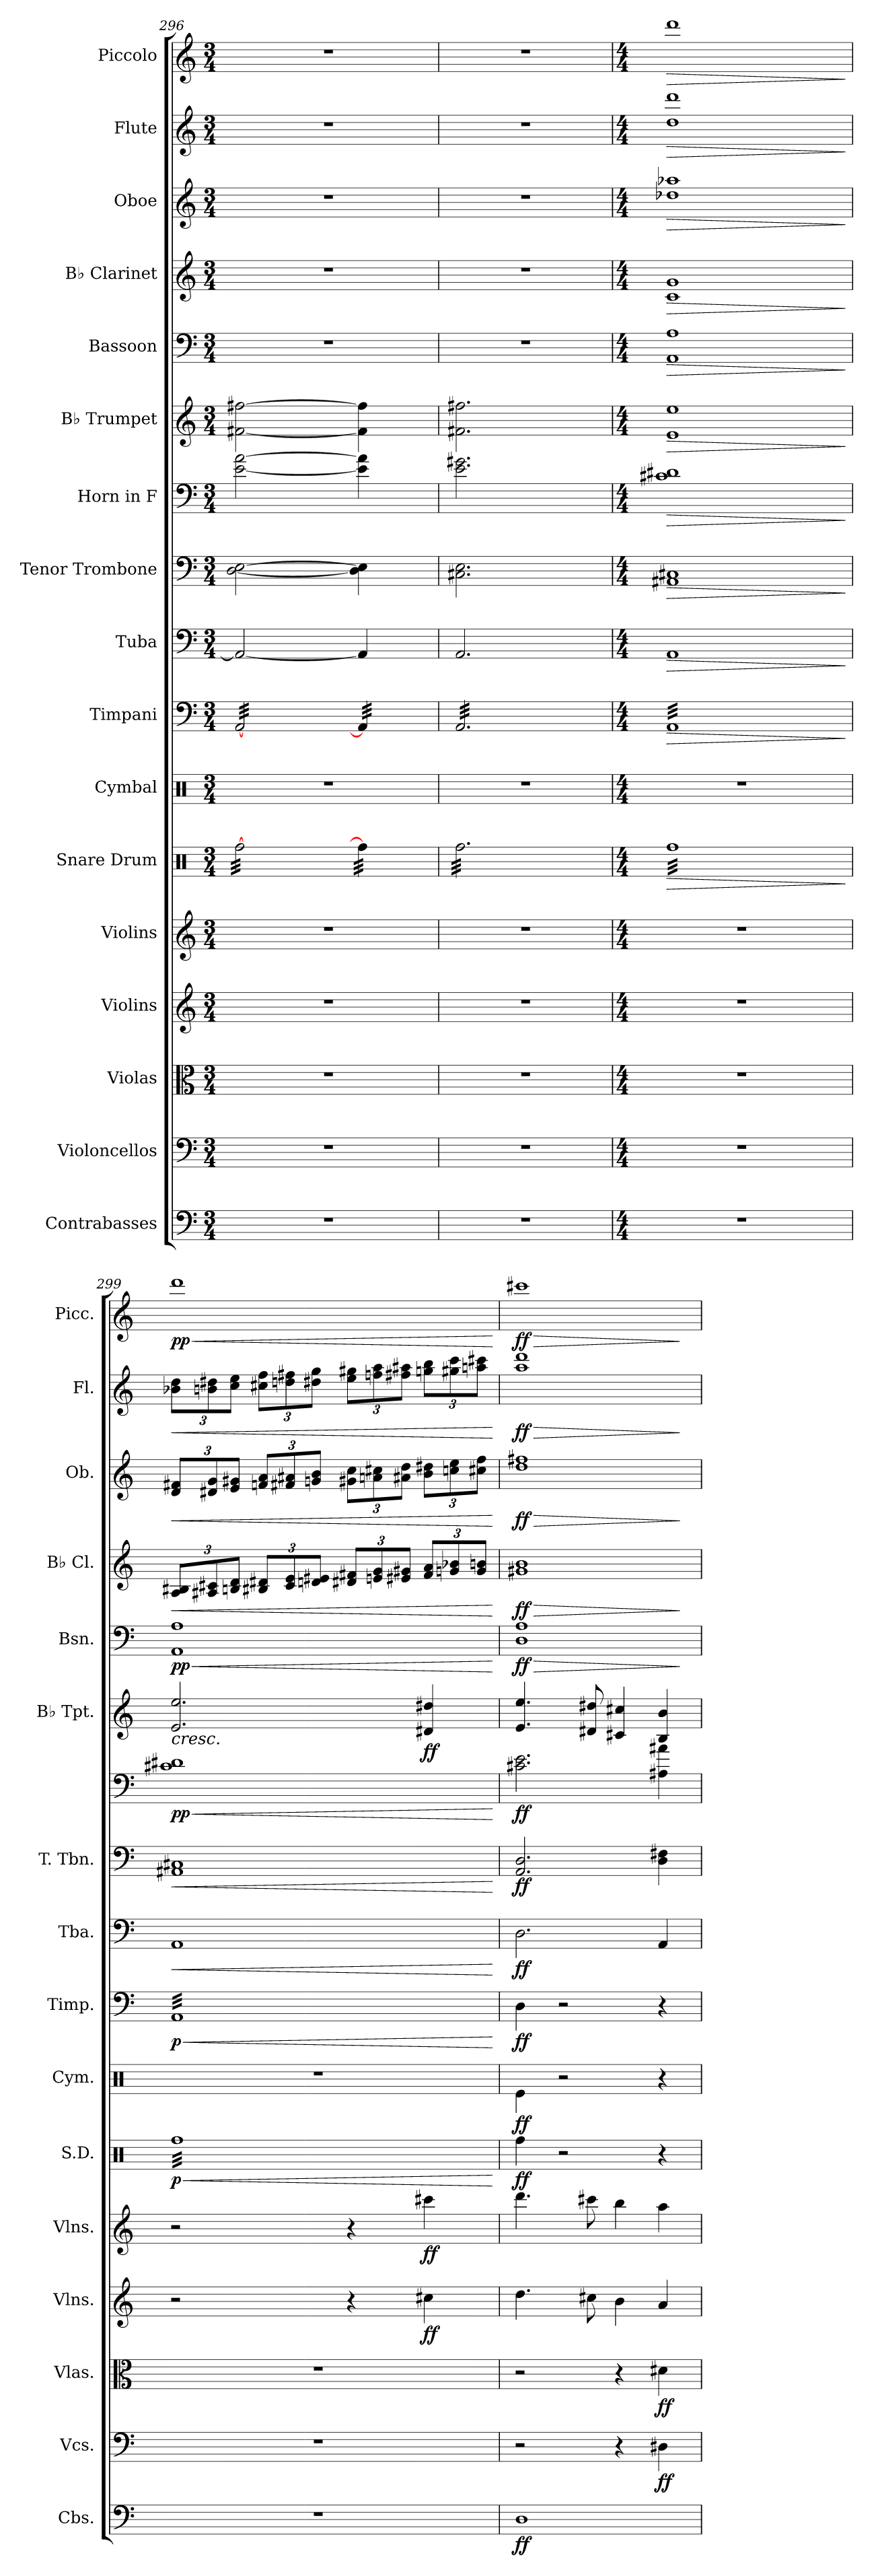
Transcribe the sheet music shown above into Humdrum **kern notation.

**kern	**dynam	**kern	**dynam	**kern	**dynam	**kern	**dynam	**kern	**dynam	**kern	**dynam	**kern	**dynam	**kern	**dynam	**kern	**dynam	**kern	**dynam	**kern	**dynam	**kern	**dynam	**kern	**dynam	**kern	**dynam	**kern	**dynam	**kern	**dynam	**kern	**dynam
*part17	*part17	*part16	*part16	*part15	*part15	*part14	*part14	*part13	*part13	*part12	*part12	*part11	*part11	*part10	*part10	*part9	*part9	*part8	*part8	*part7	*part7	*part6	*part6	*part5	*part5	*part4	*part4	*part3	*part3	*part2	*part2	*part1	*part1
*staff17	*staff17	*staff16	*staff16	*staff15	*staff15	*staff14	*staff14	*staff13	*staff13	*staff12	*staff12	*staff11	*staff11	*staff10	*staff10	*staff9	*staff9	*staff8	*staff8	*staff7	*staff7	*staff6	*staff6	*staff5	*staff5	*staff4	*staff4	*staff3	*staff3	*staff2	*staff2	*staff1	*staff1
*I"Contrabasses	*	*I"Violoncellos	*	*I"Violas	*	*I"Violins	*	*I"Violins	*	*I"Snare Drum	*	*I"Cymbal	*	*I"Timpani	*	*I"Tuba	*	*I"Tenor Trombone	*	*I"Horn in F	*	*I"B♭ Trumpet	*	*I"Bassoon	*	*I"B♭ Clarinet	*	*I"Oboe	*	*I"Flute	*	*I"Piccolo	*
*I'Cbs.	*	*I'Vcs.	*	*I'Vlas.	*	*I'Vlns.	*	*I'Vlns.	*	*I'S.D.	*	*I'Cym.	*	*I'Timp.	*	*I'Tba.	*	*I'T. Tbn.	*	*	*	*I'B♭ Tpt.	*	*I'Bsn.	*	*I'B♭ Cl.	*	*I'Ob.	*	*I'Fl.	*	*I'Picc.	*
*clefF4	*	*clefF4	*	*clefC3	*	*clefG2	*	*clefG2	*	*clefX	*	*clefX	*	*clefF4	*	*clefF4	*	*clefF4	*	*clefF4	*	*clefG2	*	*clefF4	*	*clefG2	*	*clefG2	*	*clefG2	*	*clefG2	*
*ITrd7c12	*	*	*	*	*	*	*	*	*	*	*	*	*	*	*	*	*	*	*	*ITrd4c7	*	*ITrd1c2	*	*	*	*ITrd1c2	*	*	*	*	*	*ITrd-7c-12	*
*k[]	*	*k[]	*	*k[]	*	*k[]	*	*k[]	*	*k[]	*	*k[]	*	*k[]	*	*k[]	*	*k[]	*	*k[b-]	*	*k[b-e-]	*	*k[]	*	*k[b-e-]	*	*k[]	*	*k[]	*	*k[]	*
*M3/4	*	*M3/4	*	*M3/4	*	*M3/4	*	*M3/4	*	*M3/4	*	*M3/4	*	*M3/4	*	*M3/4	*	*M3/4	*	*M3/4	*	*M3/4	*	*M3/4	*	*M3/4	*	*M3/4	*	*M3/4	*	*M3/4	*
=296	=296	=296	=296	=296	=296	=296	=296	=296	=296	=296	=296	=296	=296	=296	=296	=296	=296	=296	=296	=296	=296	=296	=296	=296	=296	=296	=296	=296	=296	=296	=296	=296	=296
*	*	*	*	*	*	*	*	*	*	*tremolo	*	*	*	*	*	*	*	*	*	*	*	*	*	*	*	*	*	*	*	*	*	*	*
*	*	*	*	*	*	*	*	*	*	*	*	*	*	*tremolo	*	*	*	*	*	*	*	*	*	*	*	*	*	*	*	*	*	*	*
2.r	.	2.r	.	2.r	.	2.r	.	2.r	.	[32Rff\LLL	.	2.r	.	[32AA/LLL	.	2AA/_	.	[2D\ [2E\	.	[2A\ [2d\	.	[2en\ [2een\	.	2.r	.	2.r	.	2.r	.	2.r	.	2.r	.
.	.	.	.	.	.	.	.	.	.	32Rff\	.	.	.	32AA/	.	.	.	.	.	.	.	.	.	.	.	.	.	.	.	.	.	.	.
.	.	.	.	.	.	.	.	.	.	32Rff\	.	.	.	32AA/	.	.	.	.	.	.	.	.	.	.	.	.	.	.	.	.	.	.	.
.	.	.	.	.	.	.	.	.	.	32Rff\	.	.	.	32AA/	.	.	.	.	.	.	.	.	.	.	.	.	.	.	.	.	.	.	.
.	.	.	.	.	.	.	.	.	.	32Rff\	.	.	.	32AA/	.	.	.	.	.	.	.	.	.	.	.	.	.	.	.	.	.	.	.
.	.	.	.	.	.	.	.	.	.	32Rff\	.	.	.	32AA/	.	.	.	.	.	.	.	.	.	.	.	.	.	.	.	.	.	.	.
.	.	.	.	.	.	.	.	.	.	32Rff\	.	.	.	32AA/	.	.	.	.	.	.	.	.	.	.	.	.	.	.	.	.	.	.	.
.	.	.	.	.	.	.	.	.	.	32Rff\	.	.	.	32AA/	.	.	.	.	.	.	.	.	.	.	.	.	.	.	.	.	.	.	.
.	.	.	.	.	.	.	.	.	.	32Rff\	.	.	.	32AA/	.	.	.	.	.	.	.	.	.	.	.	.	.	.	.	.	.	.	.
.	.	.	.	.	.	.	.	.	.	32Rff\	.	.	.	32AA/	.	.	.	.	.	.	.	.	.	.	.	.	.	.	.	.	.	.	.
.	.	.	.	.	.	.	.	.	.	32Rff\	.	.	.	32AA/	.	.	.	.	.	.	.	.	.	.	.	.	.	.	.	.	.	.	.
.	.	.	.	.	.	.	.	.	.	32Rff\	.	.	.	32AA/	.	.	.	.	.	.	.	.	.	.	.	.	.	.	.	.	.	.	.
.	.	.	.	.	.	.	.	.	.	32Rff\	.	.	.	32AA/	.	.	.	.	.	.	.	.	.	.	.	.	.	.	.	.	.	.	.
.	.	.	.	.	.	.	.	.	.	32Rff\	.	.	.	32AA/	.	.	.	.	.	.	.	.	.	.	.	.	.	.	.	.	.	.	.
.	.	.	.	.	.	.	.	.	.	32Rff\	.	.	.	32AA/	.	.	.	.	.	.	.	.	.	.	.	.	.	.	.	.	.	.	.
.	.	.	.	.	.	.	.	.	.	32Rff\JJJ	.	.	.	32AA/JJJ	.	.	.	.	.	.	.	.	.	.	.	.	.	.	.	.	.	.	.
.	.	.	.	.	.	.	.	.	.	32Rff\]LLL	.	.	.	32AA/]LLL	.	4AA/]	.	4D\] 4E\]	.	4A\] 4d\]	.	4e\] 4ee\]	.	.	.	.	.	.	.	.	.	.	.
.	.	.	.	.	.	.	.	.	.	32Rff\	.	.	.	32AA/	.	.	.	.	.	.	.	.	.	.	.	.	.	.	.	.	.	.	.
.	.	.	.	.	.	.	.	.	.	32Rff\	.	.	.	32AA/	.	.	.	.	.	.	.	.	.	.	.	.	.	.	.	.	.	.	.
.	.	.	.	.	.	.	.	.	.	32Rff\	.	.	.	32AA/	.	.	.	.	.	.	.	.	.	.	.	.	.	.	.	.	.	.	.
.	.	.	.	.	.	.	.	.	.	32Rff\	.	.	.	32AA/	.	.	.	.	.	.	.	.	.	.	.	.	.	.	.	.	.	.	.
.	.	.	.	.	.	.	.	.	.	32Rff\	.	.	.	32AA/	.	.	.	.	.	.	.	.	.	.	.	.	.	.	.	.	.	.	.
.	.	.	.	.	.	.	.	.	.	32Rff\	.	.	.	32AA/	.	.	.	.	.	.	.	.	.	.	.	.	.	.	.	.	.	.	.
.	.	.	.	.	.	.	.	.	.	32Rff\JJJ	.	.	.	32AA/JJJ	.	.	.	.	.	.	.	.	.	.	.	.	.	.	.	.	.	.	.
=297	=297	=297	=297	=297	=297	=297	=297	=297	=297	=297	=297	=297	=297	=297	=297	=297	=297	=297	=297	=297	=297	=297	=297	=297	=297	=297	=297	=297	=297	=297	=297	=297	=297
2.r	.	2.r	.	2.r	.	2.r	.	2.r	.	32Rff\LLL	.	2.r	.	32AA/LLL	.	2.AA/	.	2.C#X\ 2.E\	.	2.A\ 2.c#X\	.	2.en\ 2.een\	.	2.r	.	2.r	.	2.r	.	2.r	.	2.r	.
.	.	.	.	.	.	.	.	.	.	32Rff\	.	.	.	32AA/	.	.	.	.	.	.	.	.	.	.	.	.	.	.	.	.	.	.	.
.	.	.	.	.	.	.	.	.	.	32Rff\	.	.	.	32AA/	.	.	.	.	.	.	.	.	.	.	.	.	.	.	.	.	.	.	.
.	.	.	.	.	.	.	.	.	.	32Rff\	.	.	.	32AA/	.	.	.	.	.	.	.	.	.	.	.	.	.	.	.	.	.	.	.
.	.	.	.	.	.	.	.	.	.	32Rff\	.	.	.	32AA/	.	.	.	.	.	.	.	.	.	.	.	.	.	.	.	.	.	.	.
.	.	.	.	.	.	.	.	.	.	32Rff\	.	.	.	32AA/	.	.	.	.	.	.	.	.	.	.	.	.	.	.	.	.	.	.	.
.	.	.	.	.	.	.	.	.	.	32Rff\	.	.	.	32AA/	.	.	.	.	.	.	.	.	.	.	.	.	.	.	.	.	.	.	.
.	.	.	.	.	.	.	.	.	.	32Rff\	.	.	.	32AA/	.	.	.	.	.	.	.	.	.	.	.	.	.	.	.	.	.	.	.
.	.	.	.	.	.	.	.	.	.	32Rff\	.	.	.	32AA/	.	.	.	.	.	.	.	.	.	.	.	.	.	.	.	.	.	.	.
.	.	.	.	.	.	.	.	.	.	32Rff\	.	.	.	32AA/	.	.	.	.	.	.	.	.	.	.	.	.	.	.	.	.	.	.	.
.	.	.	.	.	.	.	.	.	.	32Rff\	.	.	.	32AA/	.	.	.	.	.	.	.	.	.	.	.	.	.	.	.	.	.	.	.
.	.	.	.	.	.	.	.	.	.	32Rff\	.	.	.	32AA/	.	.	.	.	.	.	.	.	.	.	.	.	.	.	.	.	.	.	.
.	.	.	.	.	.	.	.	.	.	32Rff\	.	.	.	32AA/	.	.	.	.	.	.	.	.	.	.	.	.	.	.	.	.	.	.	.
.	.	.	.	.	.	.	.	.	.	32Rff\	.	.	.	32AA/	.	.	.	.	.	.	.	.	.	.	.	.	.	.	.	.	.	.	.
.	.	.	.	.	.	.	.	.	.	32Rff\	.	.	.	32AA/	.	.	.	.	.	.	.	.	.	.	.	.	.	.	.	.	.	.	.
.	.	.	.	.	.	.	.	.	.	32Rff\	.	.	.	32AA/	.	.	.	.	.	.	.	.	.	.	.	.	.	.	.	.	.	.	.
.	.	.	.	.	.	.	.	.	.	32Rff\	.	.	.	32AA/	.	.	.	.	.	.	.	.	.	.	.	.	.	.	.	.	.	.	.
.	.	.	.	.	.	.	.	.	.	32Rff\	.	.	.	32AA/	.	.	.	.	.	.	.	.	.	.	.	.	.	.	.	.	.	.	.
.	.	.	.	.	.	.	.	.	.	32Rff\	.	.	.	32AA/	.	.	.	.	.	.	.	.	.	.	.	.	.	.	.	.	.	.	.
.	.	.	.	.	.	.	.	.	.	32Rff\	.	.	.	32AA/	.	.	.	.	.	.	.	.	.	.	.	.	.	.	.	.	.	.	.
.	.	.	.	.	.	.	.	.	.	32Rff\	.	.	.	32AA/	.	.	.	.	.	.	.	.	.	.	.	.	.	.	.	.	.	.	.
.	.	.	.	.	.	.	.	.	.	32Rff\	.	.	.	32AA/	.	.	.	.	.	.	.	.	.	.	.	.	.	.	.	.	.	.	.
.	.	.	.	.	.	.	.	.	.	32Rff\	.	.	.	32AA/	.	.	.	.	.	.	.	.	.	.	.	.	.	.	.	.	.	.	.
.	.	.	.	.	.	.	.	.	.	32Rff\JJJ	.	.	.	32AA/JJJ	.	.	.	.	.	.	.	.	.	.	.	.	.	.	.	.	.	.	.
=298	=298	=298	=298	=298	=298	=298	=298	=298	=298	=298	=298	=298	=298	=298	=298	=298	=298	=298	=298	=298	=298	=298	=298	=298	=298	=298	=298	=298	=298	=298	=298	=298	=298
*M4/4	*	*M4/4	*	*M4/4	*	*M4/4	*	*M4/4	*	*M4/4	*	*M4/4	*	*M4/4	*	*M4/4	*	*M4/4	*	*M4/4	*	*M4/4	*	*M4/4	*	*M4/4	*	*M4/4	*	*M4/4	*	*M4/4	*
*	*	*	*	*	*	*	*	*	*	*	*	*	*	*	*	*	*	*	*	*	*	*	*	*	*	*	*	*	*	*	*	*MM80	*
!	!	!	!	!	!	!	!	!	!	!	!LO:HP:b	!	!	!	!LO:HP:b	!	!LO:HP:b	!	!LO:HP:b	!	!LO:HP:b	!	!LO:HP:b	!	!LO:HP:b	!	!LO:HP:b	!	!LO:HP:b	!	!LO:HP:b	!	!LO:HP:b
1r	.	1r	.	1r	.	1r	.	1r	.	32RffLLL	>	1r	.	32AALLL	>	1AA	>	1AA#X 1C#X	>	1F#X 1G#X	>	1d 1dd	>	1AA 1A	>	1B- 1f	>	1dd-X 1aa-X	>	1dd 1ddd	>	1dddd	>
.	.	.	.	.	.	.	.	.	.	32Rff	.	.	.	32AA	.	.	.	.	.	.	.	.	.	.	.	.	.	.	.	.	.	.	.
.	.	.	.	.	.	.	.	.	.	32Rff	.	.	.	32AA	.	.	.	.	.	.	.	.	.	.	.	.	.	.	.	.	.	.	.
.	.	.	.	.	.	.	.	.	.	32Rff	.	.	.	32AA	.	.	.	.	.	.	.	.	.	.	.	.	.	.	.	.	.	.	.
.	.	.	.	.	.	.	.	.	.	32Rff	.	.	.	32AA	.	.	.	.	.	.	.	.	.	.	.	.	.	.	.	.	.	.	.
.	.	.	.	.	.	.	.	.	.	32Rff	.	.	.	32AA	.	.	.	.	.	.	.	.	.	.	.	.	.	.	.	.	.	.	.
.	.	.	.	.	.	.	.	.	.	32Rff	.	.	.	32AA	.	.	.	.	.	.	.	.	.	.	.	.	.	.	.	.	.	.	.
.	.	.	.	.	.	.	.	.	.	32Rff	.	.	.	32AA	.	.	.	.	.	.	.	.	.	.	.	.	.	.	.	.	.	.	.
.	.	.	.	.	.	.	.	.	.	32Rff	.	.	.	32AA	.	.	.	.	.	.	.	.	.	.	.	.	.	.	.	.	.	.	.
.	.	.	.	.	.	.	.	.	.	32Rff	.	.	.	32AA	.	.	.	.	.	.	.	.	.	.	.	.	.	.	.	.	.	.	.
.	.	.	.	.	.	.	.	.	.	32Rff	.	.	.	32AA	.	.	.	.	.	.	.	.	.	.	.	.	.	.	.	.	.	.	.
.	.	.	.	.	.	.	.	.	.	32Rff	.	.	.	32AA	.	.	.	.	.	.	.	.	.	.	.	.	.	.	.	.	.	.	.
.	.	.	.	.	.	.	.	.	.	32Rff	.	.	.	32AA	.	.	.	.	.	.	.	.	.	.	.	.	.	.	.	.	.	.	.
.	.	.	.	.	.	.	.	.	.	32Rff	.	.	.	32AA	.	.	.	.	.	.	.	.	.	.	.	.	.	.	.	.	.	.	.
.	.	.	.	.	.	.	.	.	.	32Rff	.	.	.	32AA	.	.	.	.	.	.	.	.	.	.	.	.	.	.	.	.	.	.	.
.	.	.	.	.	.	.	.	.	.	32Rff	.	.	.	32AA	.	.	.	.	.	.	.	.	.	.	.	.	.	.	.	.	.	.	.
.	.	.	.	.	.	.	.	.	.	32Rff	.	.	.	32AA	.	.	.	.	.	.	.	.	.	.	.	.	.	.	.	.	.	.	.
.	.	.	.	.	.	.	.	.	.	32Rff	.	.	.	32AA	.	.	.	.	.	.	.	.	.	.	.	.	.	.	.	.	.	.	.
.	.	.	.	.	.	.	.	.	.	32Rff	.	.	.	32AA	.	.	.	.	.	.	.	.	.	.	.	.	.	.	.	.	.	.	.
.	.	.	.	.	.	.	.	.	.	32Rff	.	.	.	32AA	.	.	.	.	.	.	.	.	.	.	.	.	.	.	.	.	.	.	.
.	.	.	.	.	.	.	.	.	.	32Rff	.	.	.	32AA	.	.	.	.	.	.	.	.	.	.	.	.	.	.	.	.	.	.	.
.	.	.	.	.	.	.	.	.	.	32Rff	.	.	.	32AA	.	.	.	.	.	.	.	.	.	.	.	.	.	.	.	.	.	.	.
.	.	.	.	.	.	.	.	.	.	32Rff	.	.	.	32AA	.	.	.	.	.	.	.	.	.	.	.	.	.	.	.	.	.	.	.
.	.	.	.	.	.	.	.	.	.	32Rff	.	.	.	32AA	.	.	.	.	.	.	.	.	.	.	.	.	.	.	.	.	.	.	.
.	.	.	.	.	.	.	.	.	.	32Rff	.	.	.	32AA	.	.	.	.	.	.	.	.	.	.	.	.	.	.	.	.	.	.	.
.	.	.	.	.	.	.	.	.	.	32Rff	.	.	.	32AA	.	.	.	.	.	.	.	.	.	.	.	.	.	.	.	.	.	.	.
.	.	.	.	.	.	.	.	.	.	32Rff	.	.	.	32AA	.	.	.	.	.	.	.	.	.	.	.	.	.	.	.	.	.	.	.
.	.	.	.	.	.	.	.	.	.	32Rff	.	.	.	32AA	.	.	.	.	.	.	.	.	.	.	.	.	.	.	.	.	.	.	.
.	.	.	.	.	.	.	.	.	.	32Rff	.	.	.	32AA	.	.	.	.	.	.	.	.	.	.	.	.	.	.	.	.	.	.	.
.	.	.	.	.	.	.	.	.	.	32Rff	.	.	.	32AA	.	.	.	.	.	.	.	.	.	.	.	.	.	.	.	.	.	.	.
.	.	.	.	.	.	.	.	.	.	32Rff	.	.	.	32AA	.	.	.	.	.	.	.	.	.	.	.	.	.	.	.	.	.	.	.
.	.	.	.	.	.	.	.	.	.	32RffJJJ	.	.	.	32AAJJJ	.	.	.	.	.	.	.	.	.	.	.	.	.	.	.	.	.	.	.
.	.	.	.	.	.	.	.	.	.	.	]	.	.	.	]	.	]	.	]	.	]	.	]	.	]	.	]	.	]	.	]	.	]
!!LO:PB:g=z
=299	=299	=299	=299	=299	=299	=299	=299	=299	=299	=299	=299	=299	=299	=299	=299	=299	=299	=299	=299	=299	=299	=299	=299	=299	=299	=299	=299	=299	=299	=299	=299	=299	=299
!	!	!	!	!	!	!	!	!	!	!	!LO:HP:b	!	!	!	!LO:HP:b	!	!LO:HP:b	!	!LO:HP:b	!	!LO:HP:b	!	!LO:HP:b	!	!LO:HP:b	!	!	!	!	!	!	!	!
*	*	*	*	*	*	*	*	*	*	*	*	*	*	*	*	*	*	*	*	*	*	*	*	*	*	*Xbrackettup	*	*	*	*	*	*	*
!	!	!	!	!	!	!	!	!	!	!	!	!	!	!	!	!	!	!	!	!	!	!	!	!	!	!	!LO:HP:b	!	!	!	!	!	!
*	*	*	*	*	*	*	*	*	*	*	*	*	*	*	*	*	*	*	*	*	*	*	*	*	*	*	*	*Xbrackettup	*	*	*	*	*
!	!	!	!	!	!	!	!	!	!	!	!	!	!	!	!	!	!	!	!	!	!	!	!	!	!	!	!	!	!LO:HP:b	!	!	!	!
*	*	*	*	*	*	*	*	*	*	*	*	*	*	*	*	*	*	*	*	*	*	*	*	*	*	*	*	*	*	*Xbrackettup	*	*	*
!	!	!	!	!	!	!	!	!	!	!	!LO:DY:n=1:b	!	!	!	!LO:DY:n=1:b	!	!	!	!	!	!LO:DY:n=1:b	!	!	!	!LO:DY:n=1:b	!	!	!	!	!	!LO:HP:b	!	!LO:HP:b
!	!	!	!	!	!	!	!	!	!	!	!	!	!	!	!	!	!	!	!	!	!	!	!	!	!	!	!	!	!	!	!	!	!LO:DY:n=1:b
1r	.	1r	.	1r	.	2r	.	2r	.	32RffLLL	< p	1r	.	32AALLL	< p	1AA	<	1AA#X 1C#X	<	1F#X 1G#X	< pp	2.d/ 2.dd/	<	1AA 1A	< pp	12G/ 12A#X/L	<	12d/ 12f#X/L	<	12b-X\ 12dd\L	<	1dddd	< pp
.	.	.	.	.	.	.	.	.	.	32Rff	.	.	.	32AA	.	.	.	.	.	.	.	.	.	.	.	.	.	.	.	.	.	.	.
.	.	.	.	.	.	.	.	.	.	32Rff	.	.	.	32AA	.	.	.	.	.	.	.	.	.	.	.	.	.	.	.	.	.	.	.
.	.	.	.	.	.	.	.	.	.	.	.	.	.	.	.	.	.	.	.	.	.	.	.	.	.	12G#X/ 12Bn/	.	12d#X/ 12g/	.	12bn\ 12dd#X\	.	.	.
.	.	.	.	.	.	.	.	.	.	32Rff	.	.	.	32AA	.	.	.	.	.	.	.	.	.	.	.	.	.	.	.	.	.	.	.
.	.	.	.	.	.	.	.	.	.	32Rff	.	.	.	32AA	.	.	.	.	.	.	.	.	.	.	.	.	.	.	.	.	.	.	.
.	.	.	.	.	.	.	.	.	.	32Rff	.	.	.	32AA	.	.	.	.	.	.	.	.	.	.	.	.	.	.	.	.	.	.	.
.	.	.	.	.	.	.	.	.	.	.	.	.	.	.	.	.	.	.	.	.	.	.	.	.	.	12An/ 12c/J	.	12e/ 12g#X/J	.	12cc\ 12ee\J	.	.	.
.	.	.	.	.	.	.	.	.	.	32Rff	.	.	.	32AA	.	.	.	.	.	.	.	.	.	.	.	.	.	.	.	.	.	.	.
.	.	.	.	.	.	.	.	.	.	32Rff	.	.	.	32AA	.	.	.	.	.	.	.	.	.	.	.	.	.	.	.	.	.	.	.
.	.	.	.	.	.	.	.	.	.	32Rff	.	.	.	32AA	.	.	.	.	.	.	.	.	.	.	.	12A#X/ 12c#X/L	.	12fn/ 12a/L	.	12cc#X\ 12ff\L	.	.	.
.	.	.	.	.	.	.	.	.	.	32Rff	.	.	.	32AA	.	.	.	.	.	.	.	.	.	.	.	.	.	.	.	.	.	.	.
.	.	.	.	.	.	.	.	.	.	32Rff	.	.	.	32AA	.	.	.	.	.	.	.	.	.	.	.	.	.	.	.	.	.	.	.
.	.	.	.	.	.	.	.	.	.	.	.	.	.	.	.	.	.	.	.	.	.	.	.	.	.	12B/ 12d/	.	12f#X/ 12a#X/	.	12ddn\ 12ff#X\	.	.	.
.	.	.	.	.	.	.	.	.	.	32Rff	.	.	.	32AA	.	.	.	.	.	.	.	.	.	.	.	.	.	.	.	.	.	.	.
.	.	.	.	.	.	.	.	.	.	32Rff	.	.	.	32AA	.	.	.	.	.	.	.	.	.	.	.	.	.	.	.	.	.	.	.
.	.	.	.	.	.	.	.	.	.	32Rff	.	.	.	32AA	.	.	.	.	.	.	.	.	.	.	.	.	.	.	.	.	.	.	.
.	.	.	.	.	.	.	.	.	.	.	.	.	.	.	.	.	.	.	.	.	.	.	.	.	.	12cn/ 12d#X/J	.	12gn/ 12b/J	.	12dd#X\ 12gg\J	.	.	.
.	.	.	.	.	.	.	.	.	.	32Rff	.	.	.	32AA	.	.	.	.	.	.	.	.	.	.	.	.	.	.	.	.	.	.	.
.	.	.	.	.	.	.	.	.	.	32Rff	.	.	.	32AA	.	.	.	.	.	.	.	.	.	.	.	.	.	.	.	.	.	.	.
.	.	.	.	.	.	4r	.	4r	.	32Rff	.	.	.	32AA	.	.	.	.	.	.	.	.	.	.	.	12c#X/ 12en/L	.	12g#X\ 12cc\L	.	12ee\ 12gg#X\L	.	.	.
.	.	.	.	.	.	.	.	.	.	32Rff	.	.	.	32AA	.	.	.	.	.	.	.	.	.	.	.	.	.	.	.	.	.	.	.
.	.	.	.	.	.	.	.	.	.	32Rff	.	.	.	32AA	.	.	.	.	.	.	.	.	.	.	.	.	.	.	.	.	.	.	.
.	.	.	.	.	.	.	.	.	.	.	.	.	.	.	.	.	.	.	.	.	.	.	.	.	.	12dn/ 12f/	.	12an\ 12cc#X\	.	12ffn\ 12aa\	.	.	.
.	.	.	.	.	.	.	.	.	.	32Rff	.	.	.	32AA	.	.	.	.	.	.	.	.	.	.	.	.	.	.	.	.	.	.	.
.	.	.	.	.	.	.	.	.	.	32Rff	.	.	.	32AA	.	.	.	.	.	.	.	.	.	.	.	.	.	.	.	.	.	.	.
.	.	.	.	.	.	.	.	.	.	32Rff	.	.	.	32AA	.	.	.	.	.	.	.	.	.	.	.	.	.	.	.	.	.	.	.
.	.	.	.	.	.	.	.	.	.	.	.	.	.	.	.	.	.	.	.	.	.	.	.	.	.	12d#X/ 12f#X/J	.	12a#X\ 12dd\J	.	12ff#X\ 12aa#X\J	.	.	.
.	.	.	.	.	.	.	.	.	.	32Rff	.	.	.	32AA	.	.	.	.	.	.	.	.	.	.	.	.	.	.	.	.	.	.	.
.	.	.	.	.	.	.	.	.	.	32Rff	.	.	.	32AA	.	.	.	.	.	.	.	.	.	.	.	.	.	.	.	.	.	.	.
!	!	!	!	!	!	!	!LO:DY:b	!	!LO:DY:b	!	!	!	!	!	!	!	!	!	!	!	!	!	!LO:DY:b	!	!	!	!	!	!	!	!	!	!
.	.	.	.	.	.	4cc#X\	ff	4ccc#X\	ff	32Rff	.	.	.	32AA	.	.	.	.	.	.	.	4c#X/ 4cc#X/	ff	.	.	12e/ 12g/L	.	12b\ 12dd#X\L	.	12ggn\ 12bb\L	.	.	.
.	.	.	.	.	.	.	.	.	.	32Rff	.	.	.	32AA	.	.	.	.	.	.	.	.	.	.	.	.	.	.	.	.	.	.	.
.	.	.	.	.	.	.	.	.	.	32Rff	.	.	.	32AA	.	.	.	.	.	.	.	.	.	.	.	.	.	.	.	.	.	.	.
.	.	.	.	.	.	.	.	.	.	.	.	.	.	.	.	.	.	.	.	.	.	.	.	.	.	12fn/ 12a-X/	.	12ccn\ 12ee\	.	12gg#X\ 12ccc\	.	.	.
.	.	.	.	.	.	.	.	.	.	32Rff	.	.	.	32AA	.	.	.	.	.	.	.	.	.	.	.	.	.	.	.	.	.	.	.
.	.	.	.	.	.	.	.	.	.	32Rff	.	.	.	32AA	.	.	.	.	.	.	.	.	.	.	.	.	.	.	.	.	.	.	.
.	.	.	.	.	.	.	.	.	.	32Rff	.	.	.	32AA	.	.	.	.	.	.	.	.	.	.	.	.	.	.	.	.	.	.	.
.	.	.	.	.	.	.	.	.	.	.	.	.	.	.	.	.	.	.	.	.	.	.	.	.	.	12f/ 12an/J	.	12cc#X\ 12ff\J	.	12aan\ 12ccc#X\J	.	.	.
.	.	.	.	.	.	.	.	.	.	32Rff	.	.	.	32AA	.	.	.	.	.	.	.	.	.	.	.	.	.	.	.	.	.	.	.
.	.	.	.	.	.	.	.	.	.	32RffJJJ	.	.	.	32AAJJJ	.	.	.	.	.	.	.	.	.	.	.	.	.	.	.	.	.	.	.
*	*	*	*	*	*	*	*	*	*	*	*	*	*	*Xtremolo	*	*	*	*	*	*	*	*	*	*	*	*	*	*	*	*	*	*	*
*	*	*	*	*	*	*	*	*	*	*Xtremolo	*	*	*	*	*	*	*	*	*	*	*	*	*	*	*	*	*	*	*	*	*	*	*
.	.	.	.	.	.	.	.	.	.	.	[	.	.	.	[	.	[	.	[	.	[	.	[	.	[	.	[	.	[	.	[	.	[
=300	=300	=300	=300	=300	=300	=300	=300	=300	=300	=300	=300	=300	=300	=300	=300	=300	=300	=300	=300	=300	=300	=300	=300	=300	=300	=300	=300	=300	=300	=300	=300	=300	=300
!	!LO:DY:b	!	!	!	!	!	!	!	!	!	!LO:DY:b	!	!LO:DY:b	!	!LO:DY:b	!	!LO:DY:b	!	!LO:DY:b	!	!LO:DY:b	!	!	!	!LO:HP:b	!	!LO:HP:b	!	!LO:HP:b	!	!LO:HP:b	!	!LO:HP:b
!	!	!	!	!	!	!	!	!	!	!	!	!	!	!	!	!	!	!	!	!	!	!	!	!	!LO:DY:n=1:b	!	!LO:DY:n=1:b	!	!LO:DY:n=1:b	!	!LO:DY:n=1:b	!	!LO:DY:n=1:b
1DD	ff	2r	.	2r	.	4.dd\	.	4.ddd\	.	4Rff\	ff	4Re\	ff	4D\	ff	2.D\	ff	2.AA/ 2.D/	ff	2.F#X\ 2.A\	ff	4.d/ 4.dd/	.	1D 1A	> ff	1f#X 1a	> ff	1dd 1ff#X	> ff	1aa 1ddd	> ff	1cccc#X	> ff
.	.	.	.	.	.	.	.	.	.	2r	.	2r	.	2r	.	.	.	.	.	.	.	.	.	.	.	.	.	.	.	.	.	.	.
.	.	.	.	.	.	8cc#X\	.	8ccc#X\	.	.	.	.	.	.	.	.	.	.	.	.	.	8c#X/ 8cc#X/	.	.	.	.	.	.	.	.	.	.	.
.	.	4r	.	4r	.	4b\	.	4bb\	.	.	.	.	.	.	.	.	.	.	.	.	.	4Bn/ 4bn/	.	.	.	.	.	.	.	.	.	.	.
!	!	!	!LO:DY:b	!	!LO:DY:b	!	!	!	!	!	!	!	!	!	!	!	!	!	!	!	!	!	!	!	!	!	!	!	!	!	!	!	!
.	.	4D#X\	ff	4d#X\	ff	4a/	.	4aa\	.	4r	.	4r	.	4r	.	4AA/	.	4D\ 4F#X\	.	4D#X\ 4d#X\	.	4A/ 4a/	.	.	.	.	.	.	.	.	.	.	.
.	.	.	.	.	.	.	.	.	.	.	.	.	.	.	.	.	.	.	.	.	.	.	.	.	]	.	]	.	]	.	]	.	]
=	=	=	=	=	=	=	=	=	=	=	=	=	=	=	=	=	=	=	=	=	=	=	=	=	=	=	=	=	=	=	=	=	=
*-	*-	*-	*-	*-	*-	*-	*-	*-	*-	*-	*-	*-	*-	*-	*-	*-	*-	*-	*-	*-	*-	*-	*-	*-	*-	*-	*-	*-	*-	*-	*-	*-	*-
